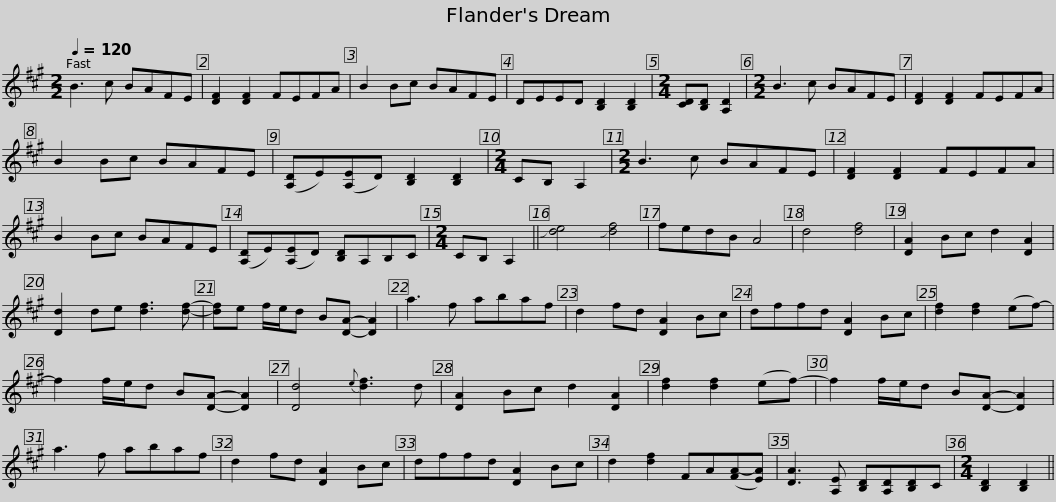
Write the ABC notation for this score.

X:1
L:1/8
Q:1/4=120
M:2/2
I:linebreak $
K:A
V:1 treble
V:1
 B3 c BAFE | [DF]2 [DF]2 FEFA | B2 Bc BAFE | DEED [B,D]2 [B,D]2 |[M:2/4] [CD][B,D] [A,D]2 | %5
[M:2/2] B3 c BAFE |$ [DF]2 [DF]2 FEFA | B2 Bc BAFE | ([A,D]E)([A,E]D) [B,D]2 [B,D]2 |[M:2/4] CB, A,2 | %10
[M:2/2] B3 c BAFE | [DF]2 [DF]2 FEFA |$ B2 Bc BAFE | ([A,D]E)([A,E]D) [B,D]A,B,C |[M:2/4] CB, A,2 || %15
 !slide![de]4 !slide![df]4 | fedB A4 | d4 [df]4 | [DA]2 Bc d2 [DA]2 |$ [Dd]2 de [df]3 [df]- | %20
 [df]e f/e/d B[DA]- [DA]2 | a3 f abaf | d2 fd [DA]2 Bc | dffd [DA]2 Bc | [df]2 [df]2 (ef-) |$ %25
 f2 f/e/d B[DA]- [DA]2 | [Dd]4{e} [df]3 d | [DA]2 Bc d2 [DA]2 | [df]2 [df]2 (ef-) | f2 f/e/d B[DA]- [DA]2 | %30
 a3 f abaf | d2 fd [DA]2 Bc |$ dffd [DA]2 Bc | d2 [df]2 FA([FA-][EA]) | [DA]3 [A,E] [B,D][A,D][B,D]C | %35
[M:2/4] [B,D]2 [B,D]2 || %36
